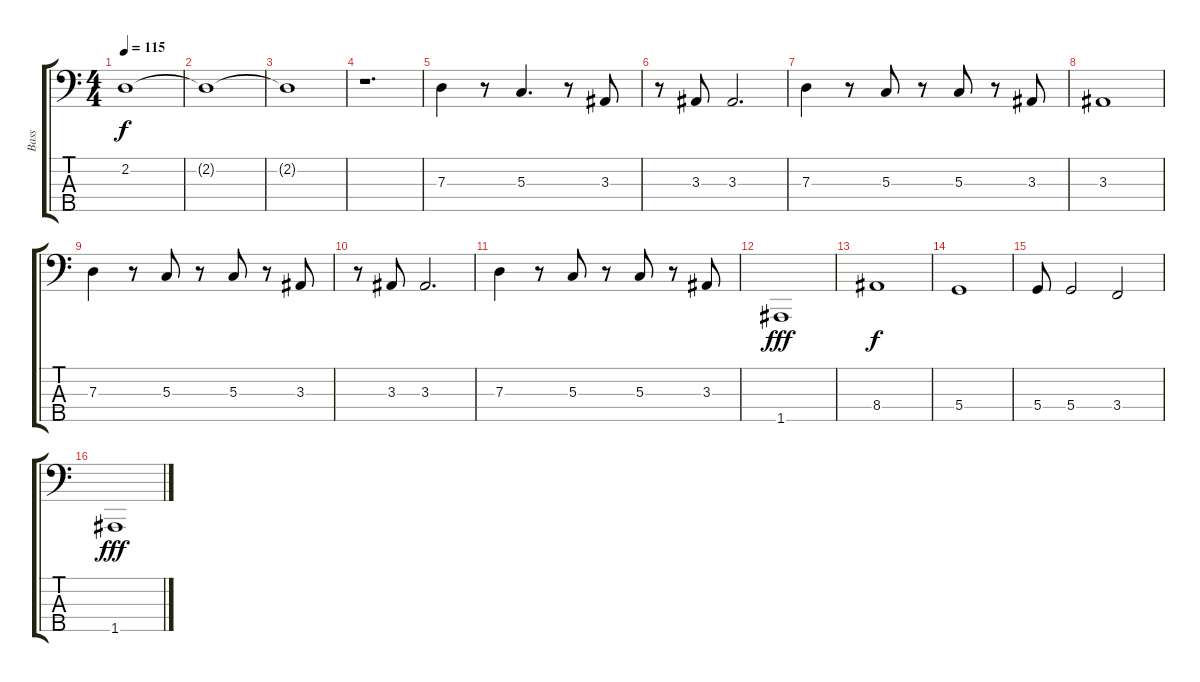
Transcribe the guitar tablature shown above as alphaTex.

\track ("Bass" "Bass") {instrument electricbasspick}
\staff {score tabs}
\tuning (F2 C2 G1 D1 A0) {hide}
\ts (4 4)
\tempo 115
\clef f4
\ks c
2.2.1{dy f} |
2.2{t}.1 |
2.2{t}.1 |
r.1{d} |
7.3.4 r.8 5.3.4{d} r.8 3.3.8 |
r.8 3.3.8 3.3.2{d} |
7.3.4 r.8 5.3.8 r.8 5.3.8 r.8 3.3.8 |
3.3.1 |
7.3.4 r.8 5.3.8 r.8 5.3.8 r.8 3.3.8 |
r.8 3.3.8 3.3.2{d} |
7.3.4 r.8 5.3.8 r.8 5.3.8 r.8 3.3.8 |
1.5.1{dy fff} |
8.4.1{dy f} |
5.4.1 |
5.4.8 5.4.2 3.4.2 |
1.5.1{dy fff}
